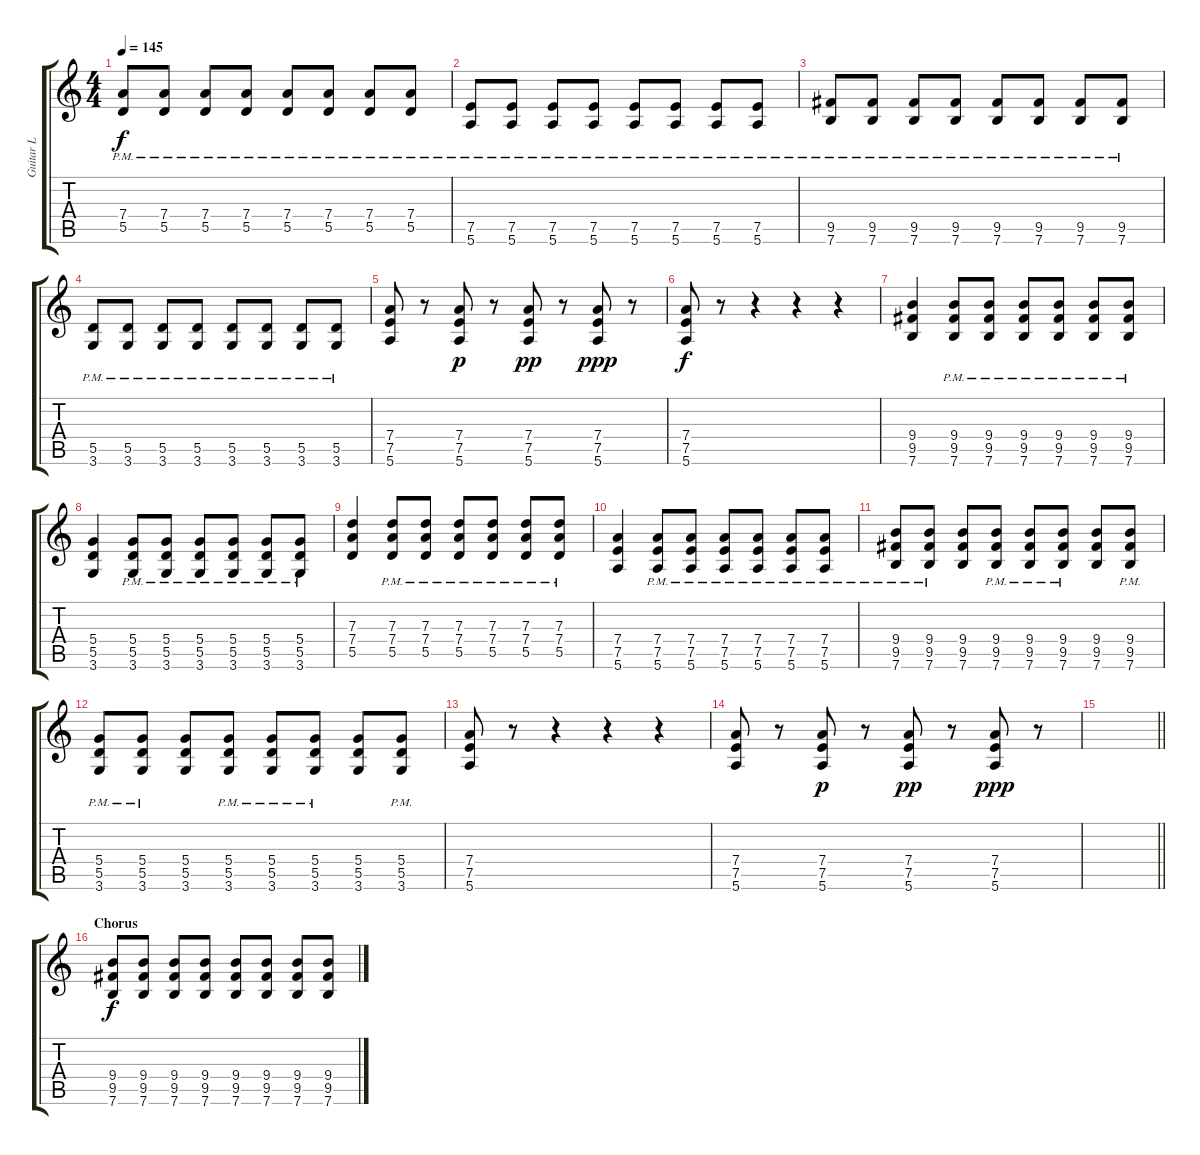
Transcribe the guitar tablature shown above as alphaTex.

\track ("Guitar L" "Guitar L") {instrument distortionguitar}
\staff {score tabs}
\tuning (E4 B3 G3 D3 A2 E2) {hide}
\ts (4 4)
\tempo 145
\clef g2
\ks c
(7.4{pm} 5.5{pm}).8{dy f} (7.4{pm} 5.5{pm}).8 (7.4{pm} 5.5{pm}).8 (7.4{pm} 5.5{pm}).8 (7.4{pm} 5.5{pm}).8 (7.4{pm} 5.5{pm}).8 (7.4{pm} 5.5{pm}).8 (7.4{pm} 5.5{pm}).8 |
(7.5{pm} 5.6{pm}).8 (7.5{pm} 5.6{pm}).8 (7.5{pm} 5.6{pm}).8 (7.5{pm} 5.6{pm}).8 (7.5{pm} 5.6{pm}).8 (7.5{pm} 5.6{pm}).8 (7.5{pm} 5.6{pm}).8 (7.5{pm} 5.6{pm}).8 |
(9.5{pm} 7.6{pm}).8 (9.5{pm} 7.6{pm}).8 (9.5{pm} 7.6{pm}).8 (9.5{pm} 7.6{pm}).8 (9.5{pm} 7.6{pm}).8 (9.5{pm} 7.6{pm}).8 (9.5{pm} 7.6{pm}).8 (9.5{pm} 7.6{pm}).8 |
(5.5{pm} 3.6{pm}).8 (5.5{pm} 3.6{pm}).8 (5.5{pm} 3.6{pm}).8 (5.5{pm} 3.6{pm}).8 (5.5{pm} 3.6{pm}).8 (5.5{pm} 3.6{pm}).8 (5.5{pm} 3.6{pm}).8 (5.5{pm} 3.6{pm}).8 |
(7.4 7.5 5.6).8 r.8 (7.4 7.5 5.6).8{dy p} r.8 (7.4 7.5 5.6).8{dy pp} r.8 (7.4 7.5 5.6).8{dy ppp} r.8 |
(7.4 7.5 5.6).8{dy f} r.8 r.4 r.4 r.4 |
(9.4 9.5 7.6).4 (9.4{pm} 9.5{pm} 7.6{pm}).8 (9.4{pm} 9.5{pm} 7.6{pm}).8 (9.4{pm} 9.5{pm} 7.6{pm}).8 (9.4{pm} 9.5{pm} 7.6{pm}).8 (9.4{pm} 9.5{pm} 7.6{pm}).8 (9.4{pm} 9.5{pm} 7.6{pm}).8 |
(5.4 5.5 3.6).4 (5.4{pm} 5.5{pm} 3.6{pm}).8 (5.4{pm} 5.5{pm} 3.6{pm}).8 (5.4{pm} 5.5{pm} 3.6{pm}).8 (5.4{pm} 5.5{pm} 3.6{pm}).8 (5.4{pm} 5.5{pm} 3.6{pm}).8 (5.4{pm} 5.5{pm} 3.6{pm}).8 |
(7.3 7.4 5.5).4 (7.3{pm} 7.4{pm} 5.5{pm}).8 (7.3{pm} 7.4{pm} 5.5{pm}).8 (7.3{pm} 7.4{pm} 5.5{pm}).8 (7.3{pm} 7.4{pm} 5.5{pm}).8 (7.3{pm} 7.4{pm} 5.5{pm}).8 (7.3{pm} 7.4{pm} 5.5{pm}).8 |
(7.4 7.5 5.6).4 (7.4{pm} 7.5{pm} 5.6{pm}).8 (7.4{pm} 7.5{pm} 5.6{pm}).8 (7.4{pm} 7.5{pm} 5.6{pm}).8 (7.4{pm} 7.5{pm} 5.6{pm}).8 (7.4{pm} 7.5{pm} 5.6{pm}).8 (7.4{pm} 7.5{pm} 5.6{pm}).8 |
(9.4{pm} 9.5{pm} 7.6{pm}).8 (9.4{pm} 9.5{pm} 7.6{pm}).8 (9.4 9.5 7.6).8 (9.4{pm} 9.5{pm} 7.6{pm}).8 (9.4{pm} 9.5{pm} 7.6{pm}).8 (9.4{pm} 9.5{pm} 7.6{pm}).8 (9.4 9.5 7.6).8 (9.4{pm} 9.5{pm} 7.6{pm}).8 |
(5.4{pm} 5.5{pm} 3.6{pm}).8 (5.4{pm} 5.5{pm} 3.6{pm}).8 (5.4 5.5 3.6).8 (5.4{pm} 5.5{pm} 3.6{pm}).8 (5.4{pm} 5.5{pm} 3.6{pm}).8 (5.4{pm} 5.5{pm} 3.6{pm}).8 (5.4 5.5 3.6).8 (5.4{pm} 5.5{pm} 3.6{pm}).8 |
(7.4 7.5 5.6).8 r.8 r.4 r.4 r.4 |
(7.4 7.5 5.6).8 r.8 (7.4 7.5 5.6).8{dy p} r.8 (7.4 7.5 5.6).8{dy pp} r.8 (7.4 7.5 5.6).8{dy ppp} r.8 |
\barLineRight lightlight
|
\section ("" "Chorus")
(9.4 9.5 7.6).8{dy f} (9.4 9.5 7.6).8 (9.4 9.5 7.6).8 (9.4 9.5 7.6).8 (9.4 9.5 7.6).8 (9.4 9.5 7.6).8 (9.4 9.5 7.6).8 (9.4 9.5 7.6).8
